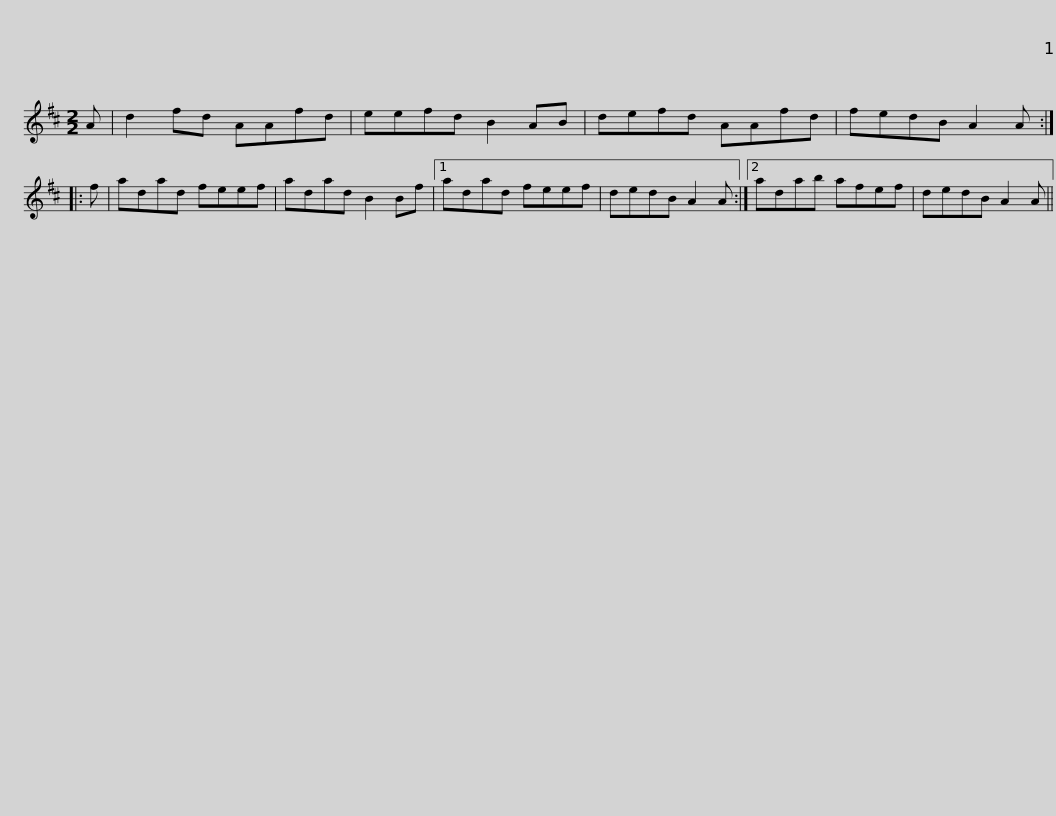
X:1
L:1/8
M:2/2
I:linebreak $
K:D
V:1 treble
V:1
 A | d2 fd AAfd | eefd B2 AB | defd AAfd | fedB A2 A :: %5
 f | adad feef |$ adad B2 Bf |1 adad feef | dedB A2 A :|2 %10
 adab afef | dedB A2 A || %12
